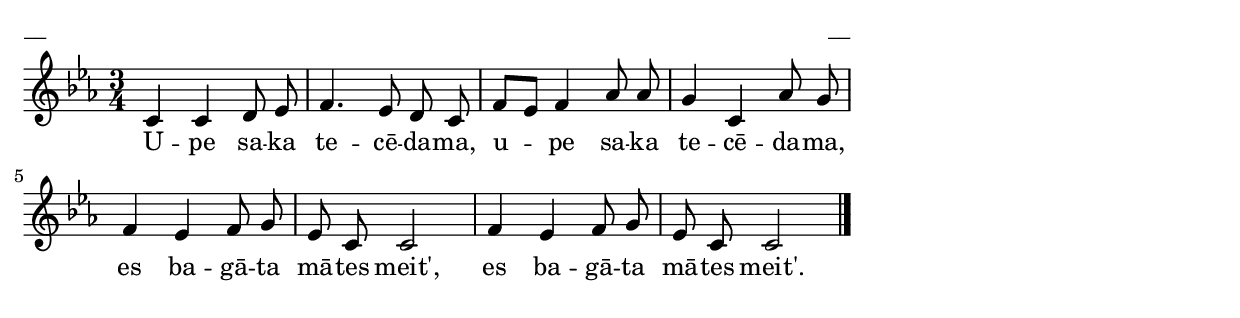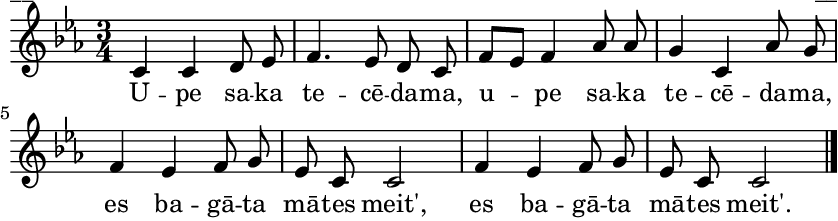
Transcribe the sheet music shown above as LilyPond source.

\version "2.13.18"
#(ly:set-option 'crop #t)
 
%\header {
% title = "Upe saka tecēdama"
%}
% Dace Prūse, personal communication
\paper {
line-width = 14\cm
left-margin = 0.4\cm
between-system-padding = 0.3\cm
between-system-space = 0.3\cm
}
\layout {
indent = #0
ragged-last = ##f
}

voiceA = \relative c' {
\clef "treble"
\key c \minor
\time 3/4
c4 c d8 ees | f4. ees8 d c | f8[ ees] f4 aes8 aes | g4 c, aes'8 g | 
f4 ees f8 g | ees8 c c2 | f4 ees f8 g | ees8 c c2 
\bar "|."
}


lyricA = \lyricmode {
U -- pe sa -- ka te -- cē -- da -- ma, u -- pe sa -- ka te -- cē -- da -- ma, 
es ba -- gā -- ta mā -- tes meit', es ba -- gā -- ta mā -- tes meit'. 
}




fullScore = <<
\new Staff {
<<
\new Voice = "voiceA" { \oneVoice \autoBeamOff \voiceA }
\new Lyrics \lyricsto "voiceA" \lyricA
>>
}
>>

\score {
\fullScore
\header { piece = "__" opus = "__" }
}
\markup { \with-color #(x11-color 'white) \sans \smaller "__" }
\score {
\unfoldRepeats
\fullScore
\midi {
\context { \Staff \remove "Staff_performer" }
\context { \Voice \consists "Staff_performer" }
}
}


